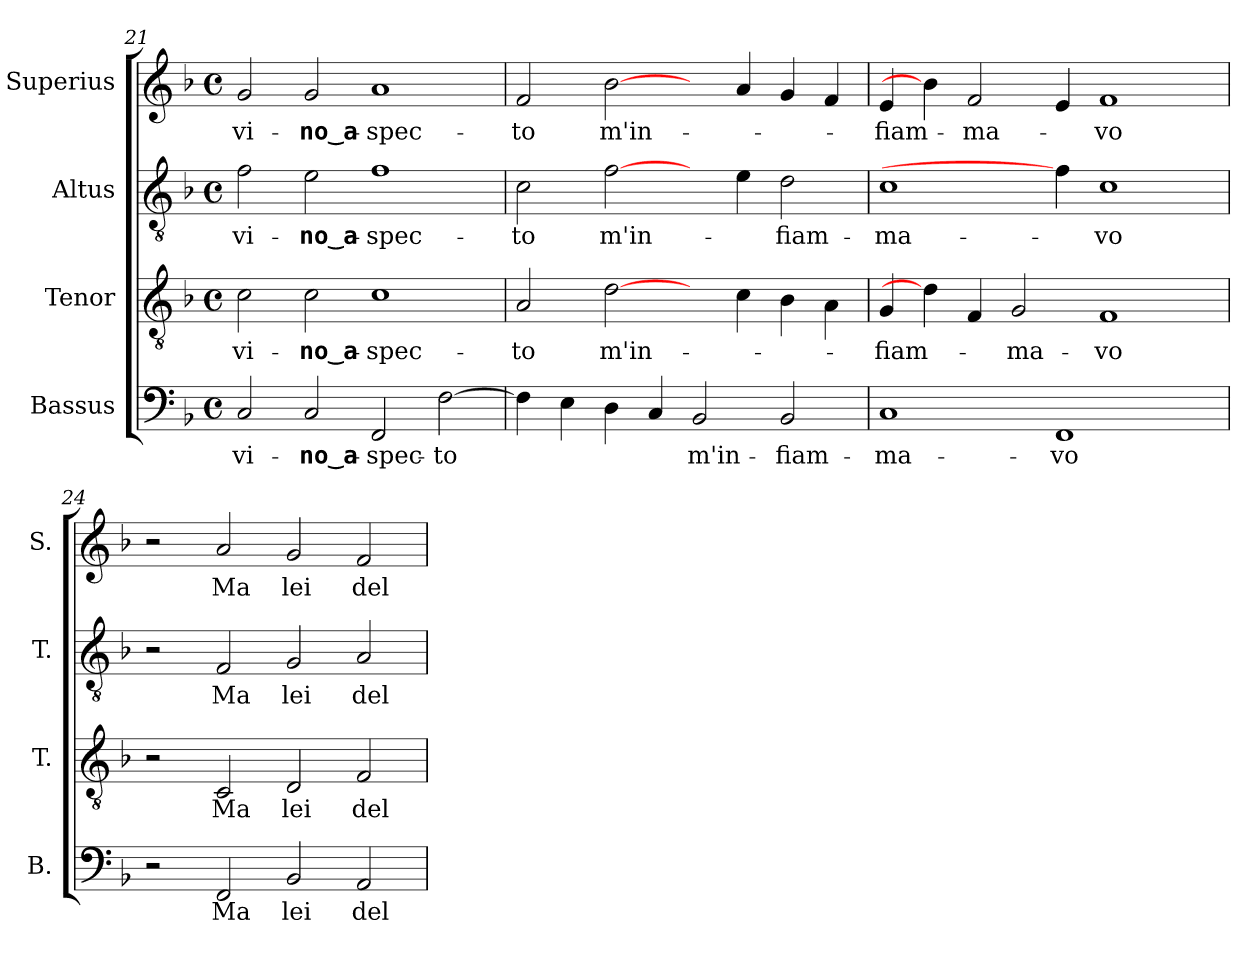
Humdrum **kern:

**kern	**text	**kern	**text	**kern	**text	**kern	**text
*part4	*part4	*part3	*part3	*part2	*part2	*part1	*part1
*staff4	*staff4	*staff3	*staff3	*staff2	*staff2	*staff1	*staff1
*I"Bassus	*	*I"Tenor	*	*I"Altus	*	*I"Superius	*
*I'B.	*	*I'T.	*	*I'T.	*	*I'S.	*
*clefF4	*	*clefGv2	*	*clefGv2	*	*clefG2	*
*	*	*ITrd7c12	*	*ITrd7c12	*	*	*
*k[b-]	*	*k[b-]	*	*k[b-]	*	*k[b-]	*
*F:	*	*F:	*	*F:	*	*F:	*
*M4/4	*	*M4/4	*	*M4/4	*	*M4/4	*
*met(c)	*	*met(c)	*	*met(c)	*	*met(c)	*
=21	=21	=21	=21	=21	=21	=21	=21
!	!LO:LY:b:color=#000000	!	!	!	!	!	!
!	!	!	!LO:LY:b:color=#000000	!	!	!	!
!	!	!	!	!	!LO:LY:b:color=#000000	!	!
!	!	!	!	!	!	!	!LO:LY:b:color=#000000
2Ci/	-vi-	2Ci\	-vi-	2Fi\	-vi-	2gi/	-vi-
!	!LO:LY:b:color=#000000	!	!	!	!	!	!
!	!	!	!LO:LY:b:color=#000000	!	!	!	!
!	!	!	!	!	!LO:LY:b:color=#000000	!	!
!	!	!	!	!	!	!	!LO:LY:b:color=#000000
2Ci/	-no_a-	2Ci\	-no_a-	2Ei\	-no_a-	2gi/	-no_a-
!	!LO:LY:b:color=#000000	!	!	!	!	!	!
!	!	!	!LO:LY:b:color=#000000	!	!	!	!
!	!	!	!	!	!LO:LY:b:color=#000000	!	!
!	!	!	!	!	!	!	!LO:LY:b:color=#000000
2FFi/	-spec-	1Ci	-spec-	1Fi	-spec-	1ai	-spec-
!	!LO:LY:b:color=#000000	!	!	!	!	!	!
[>2Fi\	-to	.	.	.	.	.	.
!!LO:LB:g=z
=22	=22	=22	=22	=22	=22	=22	=22
!	!	!	!LO:LY:b:color=#000000	!	!	!	!
!	!	!	!	!	!LO:LY:b:color=#000000	!	!
!	!	!	!	!	!	!	!LO:LY:b:color=#000000
4Fi\]	.	2AAi/	-to	2Ci\	-to	2fi/	-to
4Ei\	.	.	.	.	.	.	.
!	!	!	!LO:LY:b:color=#000000	!	!	!	!
!	!	!	!	!	!LO:LY:b:color=#000000	!	!
!	!	!	!	!	!	!	!LO:LY:b:color=#000000
4Di\	.	[2Di\	m'in-	[2Fi\	m'in-	[2b-i\	m'in-
4Ci/	.	.	.	.	.	.	.
!	!LO:LY:b:color=#000000	!	!	!	!	!	!
2BB-i/	m'in-	4ryy	.	4ryy	.	4ryy	.
.	.	4Ci\	.	4Ei\	.	4ai/	.
!	!LO:LY:b:color=#000000	!	!	!	!	!	!
!	!	!	!	!	!LO:LY:b:color=#000000	!	!
2BB-i/	-fiam-	4BB-i\	.	2Di\	-fiam-	4gi/	.
.	.	4AAi\	.	.	.	4fi/	.
=23	=23	=23	=23	=23	=23	=23	=23
!	!LO:LY:b:color=#000000	!	!	!	!	!	!
!	!	!	!LO:LY:b:color=#000000	!	!	!	!
!	!	!	!	!	!LO:LY:b:color=#000000	!	!
!	!	!	!	!	!	!	!LO:LY:b:color=#000000
1Ci	-ma-	4GGi/	-fiam-	1Ci	-ma-	4ei/	-fiam-
.	.	4Di\]	.	.	.	4b-i\]	.
!	!	!	!	!	!	!	!LO:LY:b:color=#000000
.	.	4FFi/	.	.	.	2fi/	-ma-
!	!	!	!LO:LY:b:color=#000000	!	!	!	!
.	.	2GGi/	-ma-	.	.	.	.
!	!LO:LY:b:color=#000000	!	!	!	!	!	!
1FFi	-vo	.	.	4Fi\]	.	4ei/	.
!	!	!	!LO:LY:b:color=#000000	!	!	!	!
!	!	!	!	!	!LO:LY:b:color=#000000	!	!
!	!	!	!	!	!	!	!LO:LY:b:color=#000000
.	.	1FFi	-vo	1Ci	-vo	1fi	-vo
4ryy	.	.	.	.	.	.	.
=24	=24	=24	=24	=24	=24	=24	=24
2r	.	2r	.	2r	.	2r	.
!	!LO:LY:b:color=#000000	!	!	!	!	!	!
!	!	!	!LO:LY:b:color=#000000	!	!	!	!
!	!	!	!	!	!LO:LY:b:color=#000000	!	!
!	!	!	!	!	!	!	!LO:LY:b:color=#000000
2FFi/	Ma	2CCi/	Ma	2FFi/	Ma	2ai/	Ma
!	!LO:LY:b:color=#000000	!	!	!	!	!	!
!	!	!	!LO:LY:b:color=#000000	!	!	!	!
!	!	!	!	!	!LO:LY:b:color=#000000	!	!
!	!	!	!	!	!	!	!LO:LY:b:color=#000000
2BB-i/	lei	2DDi/	lei	2GGi/	lei	2gi/	lei
!	!LO:LY:b:color=#000000	!	!	!	!	!	!
!	!	!	!LO:LY:b:color=#000000	!	!	!	!
!	!	!	!	!	!LO:LY:b:color=#000000	!	!
!	!	!	!	!	!	!	!LO:LY:b:color=#000000
2AAi/	del	2FFi/	del	2AAi/	del	2fi/	del
=	=	=	=	=	=	=	=
*-	*-	*-	*-	*-	*-	*-	*-
